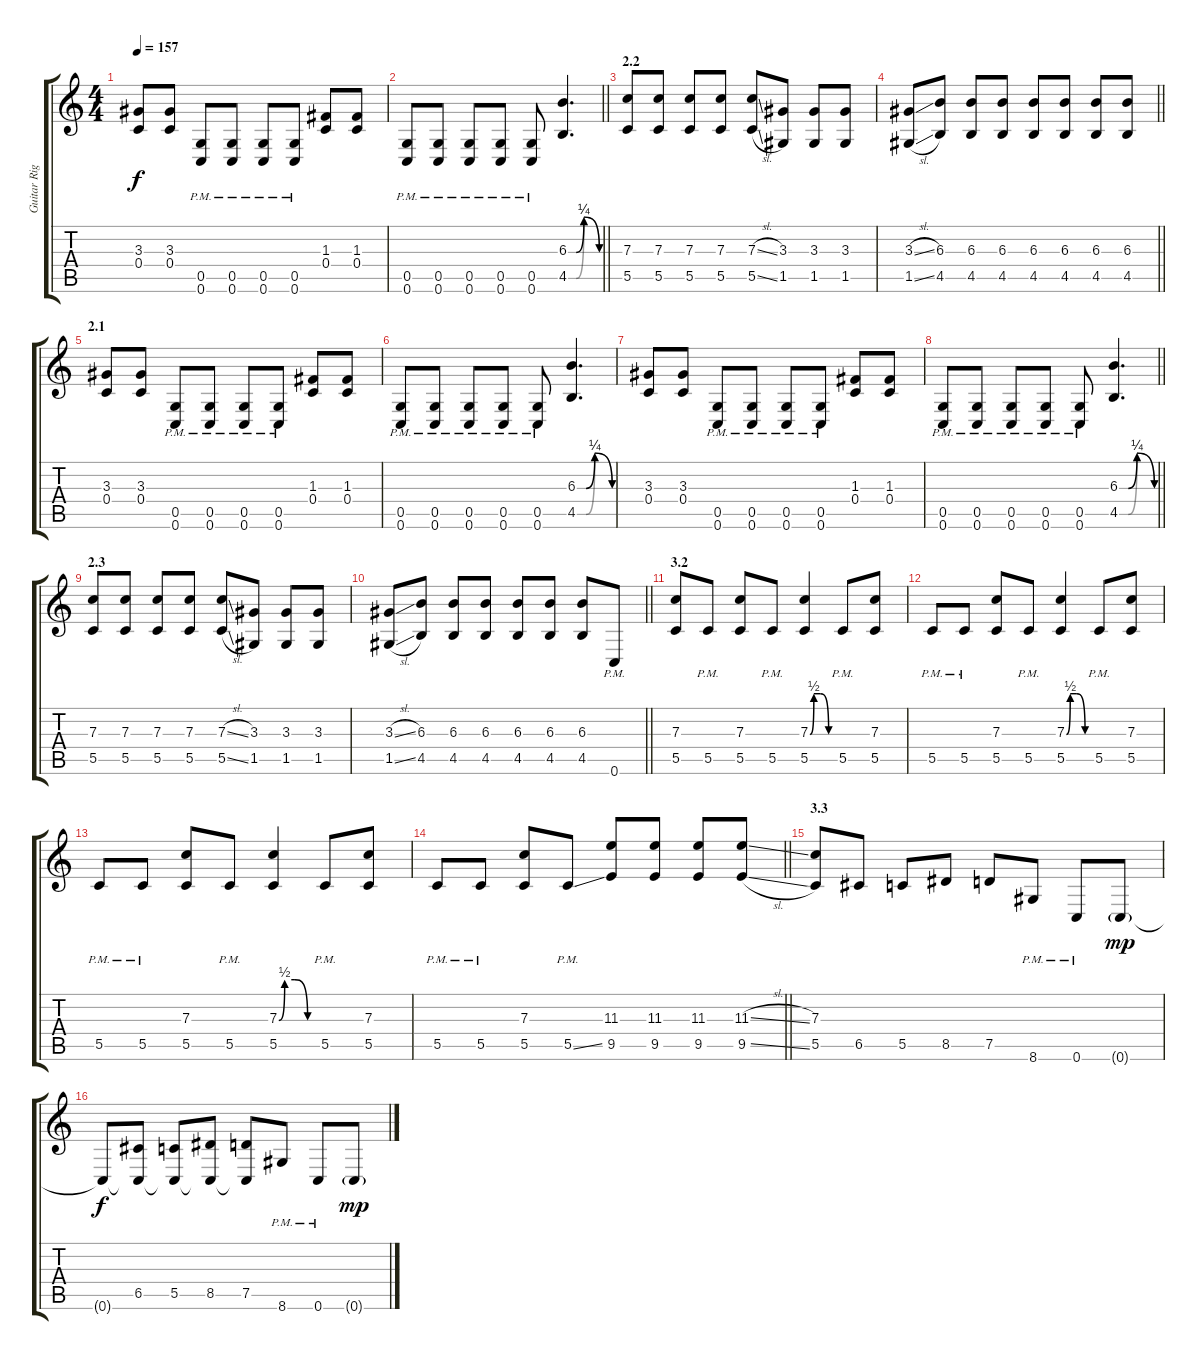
\track ("Guitar Right" "Guitar Rig") {instrument distortionguitar}
\staff {score tabs}
\tuning (D4 A3 F3 C3 G2 C2) {hide}
\ts (4 4)
\tempo 157
\clef g2
\ks c
(3.3 0.4).8{dy f} (3.3 0.4).8 (0.5{pm} 0.6{pm}).8 (0.5{pm} 0.6{pm}).8 (0.5{pm} 0.6{pm}).8 (0.5{pm} 0.6{pm}).8 (1.3 0.4).8 (1.3 0.4).8 |
\barLineRight lightlight
(0.5{pm} 0.6{pm}).8 (0.5{pm} 0.6{pm}).8 (0.5{pm} 0.6{pm}).8 (0.5{pm} 0.6{pm}).8 (0.5{pm} 0.6{pm}).8 (6.3{be (custom 0 0 15 0 30 1 60 0)} 4.5{be (custom 0 0 15 0 30 1 60 0)}).4{d} |
\section ("" "2.2")
(7.3 5.5).8 (7.3 5.5).8 (7.3 5.5).8 (7.3 5.5).8 (7.3{sl} 5.5{sl}).8 (3.3 1.5).8 (3.3 1.5).8 (3.3 1.5).8 |
\barLineRight lightlight
(3.3{sl} 1.5{sl}).8 (6.3 4.5).8 (6.3 4.5).8 (6.3 4.5).8 (6.3 4.5).8 (6.3 4.5).8 (6.3 4.5).8 (6.3 4.5).8 |
\section ("" "2.1")
(3.3 0.4).8 (3.3 0.4).8 (0.5{pm} 0.6{pm}).8 (0.5{pm} 0.6{pm}).8 (0.5{pm} 0.6{pm}).8 (0.5{pm} 0.6{pm}).8 (1.3 0.4).8 (1.3 0.4).8 |
(0.5{pm} 0.6{pm}).8 (0.5{pm} 0.6{pm}).8 (0.5{pm} 0.6{pm}).8 (0.5{pm} 0.6{pm}).8 (0.5{pm} 0.6{pm}).8 (6.3{be (custom 0 0 15 0 30 1 60 0)} 4.5{be (custom 0 0 15 0 30 1 60 0)}).4{d} |
(3.3 0.4).8 (3.3 0.4).8 (0.5{pm} 0.6{pm}).8 (0.5{pm} 0.6{pm}).8 (0.5{pm} 0.6{pm}).8 (0.5{pm} 0.6{pm}).8 (1.3 0.4).8 (1.3 0.4).8 |
\barLineRight lightlight
(0.5{pm} 0.6{pm}).8 (0.5{pm} 0.6{pm}).8 (0.5{pm} 0.6{pm}).8 (0.5{pm} 0.6{pm}).8 (0.5{pm} 0.6{pm}).8 (6.3{be (custom 0 0 15 0 30 1 60 0)} 4.5{be (custom 0 0 15 0 30 1 60 0)}).4{d} |
\section ("" "2.3")
(7.3 5.5).8 (7.3 5.5).8 (7.3 5.5).8 (7.3 5.5).8 (7.3{sl} 5.5{sl}).8 (3.3 1.5).8 (3.3 1.5).8 (3.3 1.5).8 |
\barLineRight lightlight
(3.3{sl} 1.5{sl}).8 (6.3 4.5).8 (6.3 4.5).8 (6.3 4.5).8 (6.3 4.5).8 (6.3 4.5).8 (6.3 4.5).8 0.6{pm}.8 |
\section ("" "3.2")
(7.3 5.5).8 5.5{pm}.8 (7.3 5.5).8 5.5{pm}.8 (7.3{be (custom 0 0 9 2 25 2 45 0 60 0)} 5.5).4 5.5{pm}.8 (7.3 5.5).8 |
5.5{pm}.8 5.5{pm}.8 (7.3 5.5).8 5.5{pm}.8 (7.3{be (custom 0 0 9 2 25 2 45 0 60 0)} 5.5).4 5.5{pm}.8 (7.3 5.5).8 |
5.5{pm}.8 5.5{pm}.8 (7.3 5.5).8 5.5{pm}.8 (7.3{be (custom 0 0 9 2 25 2 45 0 60 0)} 5.5).4 5.5{pm}.8 (7.3 5.5).8 |
\barLineRight lightlight
5.5{pm}.8 5.5{pm}.8 (7.3 5.5).8 5.5{ss pm}.8 (11.3 9.5).8 (11.3 9.5).8 (11.3 9.5).8 (11.3{sl} 9.5{sl}).8 |
\section ("" "3.3")
(7.3 5.5).8 6.5.8 5.5.8 8.5.8 7.5.8 8.6{pm}.8 0.6{pm}.8 0.6{g}.8{dy mp} |
0.6{t}.8{dy f} (6.5 0.6{t}).8 (5.5 0.6{t}).8 (8.5 0.6{t}).8 (7.5 0.6{t}).8 8.6{pm}.8 0.6{pm}.8 0.6{g}.8{dy mp}
